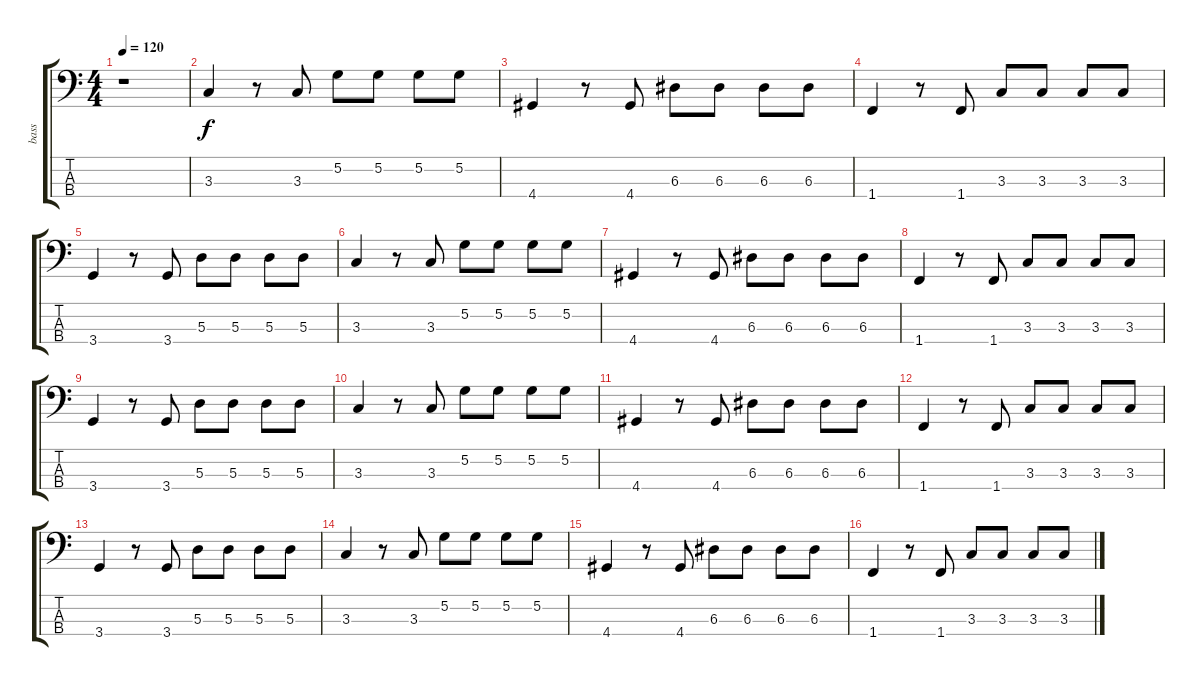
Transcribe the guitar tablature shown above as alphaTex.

\track ("bass" "bass") {instrument electricbasspick}
\staff {score tabs}
\tuning (G2 D2 A1 E1) {hide}
\ts (4 4)
\tempo 120
\clef f4
\ks c
r.1{dy f} |
3.3.4 r.8 3.3.8 5.2.8 5.2.8 5.2.8 5.2.8 |
4.4.4 r.8 4.4.8 6.3.8 6.3.8 6.3.8 6.3.8 |
1.4.4 r.8 1.4.8 3.3.8 3.3.8 3.3.8 3.3.8 |
3.4.4 r.8 3.4.8 5.3.8 5.3.8 5.3.8 5.3.8 |
3.3.4 r.8 3.3.8 5.2.8 5.2.8 5.2.8 5.2.8 |
4.4.4 r.8 4.4.8 6.3.8 6.3.8 6.3.8 6.3.8 |
1.4.4 r.8 1.4.8 3.3.8 3.3.8 3.3.8 3.3.8 |
3.4.4 r.8 3.4.8 5.3.8 5.3.8 5.3.8 5.3.8 |
3.3.4 r.8 3.3.8 5.2.8 5.2.8 5.2.8 5.2.8 |
4.4.4 r.8 4.4.8 6.3.8 6.3.8 6.3.8 6.3.8 |
1.4.4 r.8 1.4.8 3.3.8 3.3.8 3.3.8 3.3.8 |
3.4.4 r.8 3.4.8 5.3.8 5.3.8 5.3.8 5.3.8 |
3.3.4 r.8 3.3.8 5.2.8 5.2.8 5.2.8 5.2.8 |
4.4.4 r.8 4.4.8 6.3.8 6.3.8 6.3.8 6.3.8 |
1.4.4 r.8 1.4.8 3.3.8 3.3.8 3.3.8 3.3.8
